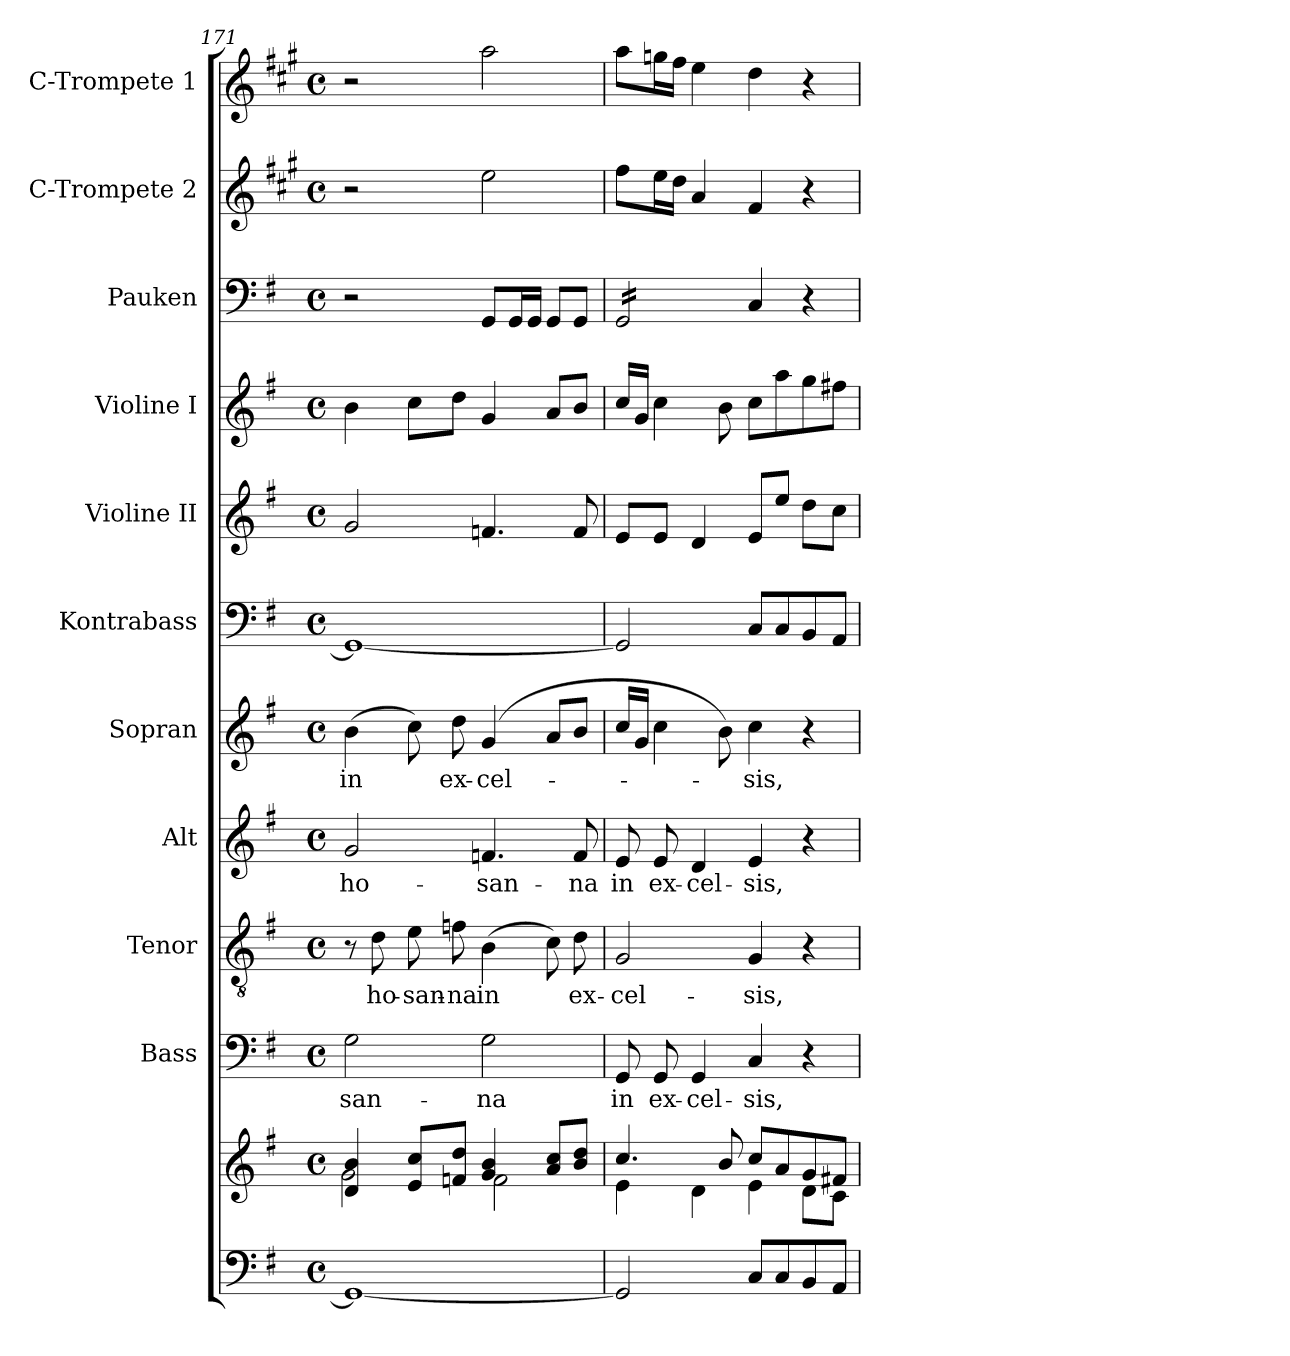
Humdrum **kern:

**kern	**kern	**kern	**text	**kern	**text	**kern	**text	**kern	**text	**kern	**kern	**kern	**kern	**kern	**kern
*part11	*part11	*part10	*part10	*part9	*part9	*part8	*part8	*part7	*part7	*part6	*part5	*part4	*part3	*part2	*part1
*staff12	*staff11	*staff10	*staff10	*staff9	*staff9	*staff8	*staff8	*staff7	*staff7	*staff6	*staff5	*staff4	*staff3	*staff2	*staff1
*	*	*I"Bass	*	*I"Tenor	*	*I"Alt	*	*I"Sopran	*	*I"Kontrabass	*I"Violine II	*I"Violine I	*I"Pauken	*I"C-Trompete 2	*I"C-Trompete 1
*	*	*I'B.	*	*I'T.	*	*I'A.	*	*I'S.	*	*I'Kb.	*I'Vl. II	*I'Vl. I	*I'Pk.	*I'C Trp. 2	*I'C Trp. 1
*clefF4	*clefG2	*clefF4	*	*clefGv2	*	*clefG2	*	*clefG2	*	*clefF4	*clefG2	*clefG2	*clefF4	*clefG2	*clefG2
*	*	*	*	*	*	*	*	*	*	*ITrd7c12	*	*	*	*ITrd1c2	*ITrd1c2
*k[f#]	*k[f#]	*k[f#]	*	*k[f#]	*	*k[f#]	*	*k[f#]	*	*k[f#]	*k[f#]	*k[f#]	*k[f#]	*k[f#]	*k[f#]
*G:	*G:	*G:	*	*G:	*	*G:	*	*G:	*	*G:	*G:	*G:	*G:	*G:	*G:
*M4/4	*M4/4	*M4/4	*	*M4/4	*	*M4/4	*	*M4/4	*	*M4/4	*M4/4	*M4/4	*M4/4	*M4/4	*M4/4
*met(c)	*met(c)	*met(c)	*	*met(c)	*	*met(c)	*	*met(c)	*	*met(c)	*met(c)	*met(c)	*met(c)	*met(c)	*met(c)
=171	=171	=171	=171	=171	=171	=171	=171	=171	=171	=171	=171	=171	=171	=171	=171
*	*^	*	*	*	*	*	*	*	*	*	*	*	*	*	*
!	!	!	!	!LO:LY:b	!	!	!	!LO:LY:b	!	!LO:LY:b	!	!	!	!	!	!
1GG_	4d/ 4b/	2g\	2G\	-san-	8r	.	2g/	ho-	(>4b\	in	1GGG_	2g/	4b\	2r	2r	2r
!	!	!	!	!	!	!LO:LY:b	!	!	!	!	!	!	!	!	!	!
.	.	.	.	.	8d\	ho-	.	.	.	.	.	.	.	.	.	.
!	!	!	!	!	!	!LO:LY:b	!	!	!	!	!	!	!	!	!	!
.	8e/ 8cc/L	.	.	.	8e\	-san-	.	.	8cc\)	.	.	.	8cc\L	.	.	.
!	!	!	!	!	!	!LO:LY:b	!	!	!	!LO:LY:b	!	!	!	!	!	!
.	8fn/ 8dd/J	.	.	.	8fn\	-na	.	.	8dd\	ex-	.	.	8dd\J	.	.	.
!	!	!	!	!LO:LY:b	!	!LO:LY:b	!	!LO:LY:b	!	!LO:LY:b	!	!	!	!	!	!
.	4g/ 4b/	2f\	2G\	-na	(>4B\	in	4.fn/	-san-	(4g/	-cel-	.	4.fn/	4g/	8GG/L	2dd\	2gg\
.	.	.	.	.	.	.	.	.	.	.	.	.	.	16GG/L	.	.
.	.	.	.	.	.	.	.	.	.	.	.	.	.	16GG/JJ	.	.
.	8a/ 8cc/L	.	.	.	8c\)	.	.	.	8a/L	.	.	.	8a/L	8GG/L	.	.
!	!	!	!	!	!	!LO:LY:b	!	!LO:LY:b	!	!	!	!	!	!	!	!
.	8b/ 8dd/J	.	.	.	8d\	ex-	8f/	-na	8b/J	.	.	8f/	8b/J	8GG/J	.	.
!!LO:PB:g=z
=172	=172	=172	=172	=172	=172	=172	=172	=172	=172	=172	=172	=172	=172	=172	=172	=172
!	!	!	!	!LO:LY:b	!	!LO:LY:b	!	!LO:LY:b	!	!	!	!	!	!	!	!
*	*	*	*	*	*	*	*	*	*	*	*	*	*	*tremolo	*	*
2GG/]	4.cc/	4e\	8GG/	in	2G/	-cel-	8e/	in	16cc/LL	.	2GGG/]	8e/L	16cc/LL	16GG/LL	8ee\L	8gg\L
.	.	.	.	.	.	.	.	.	16g/JJ	.	.	.	16g/JJ	16GG/	.	.
!	!	!	!	!LO:LY:b	!	!	!	!LO:LY:b	!	!	!	!	!	!	!	!
.	.	.	8GG/	ex-	.	.	8e/	ex-	4cc\	.	.	8e/J	4cc\	16GG/	16dd\L	16ffn\L
.	.	.	.	.	.	.	.	.	.	.	.	.	.	16GG/	16cc\JJ	16ee\JJ
!	!	!	!	!LO:LY:b	!	!	!	!LO:LY:b	!	!	!	!	!	!	!	!
.	.	4d\	4GG/	-cel-	.	.	4d/	-cel-	.	.	.	4d/	.	16GG/	4g/	4dd\
.	.	.	.	.	.	.	.	.	.	.	.	.	.	16GG/	.	.
.	8b/	.	.	.	.	.	.	.	8b\)	.	.	.	8b\	16GG/	.	.
.	.	.	.	.	.	.	.	.	.	.	.	.	.	16GG/JJ	.	.
*	*	*	*	*	*	*	*	*	*	*	*	*	*	*Xtremolo	*	*
!	!	!	!	!LO:LY:b	!	!LO:LY:b	!	!LO:LY:b	!	!LO:LY:b	!	!	!	!	!	!
8C/L	8cc/L	4e\	4C/	-sis,	4G/	-sis,	4e/	-sis,	4cc\	-sis,	8CC/L	8e/L	8cc\L	4C/	4e/	4cc\
8C/	8a/	.	.	.	.	.	.	.	.	.	8CC/	8ee/J	8aa\	.	.	.
8BB/	8g/	8d\L	4r	.	4r	.	4r	.	4r	.	8BBB/	8dd\L	8gg\	4r	4r	4r
8AA/J	8f#X/J	8c\J	.	.	.	.	.	.	.	.	8AAA/J	8cc\J	8ff#X\J	.	.	.
*	*v	*v	*	*	*	*	*	*	*	*	*	*	*	*	*	*
=	=	=	=	=	=	=	=	=	=	=	=	=	=	=	=
*-	*-	*-	*-	*-	*-	*-	*-	*-	*-	*-	*-	*-	*-	*-	*-
